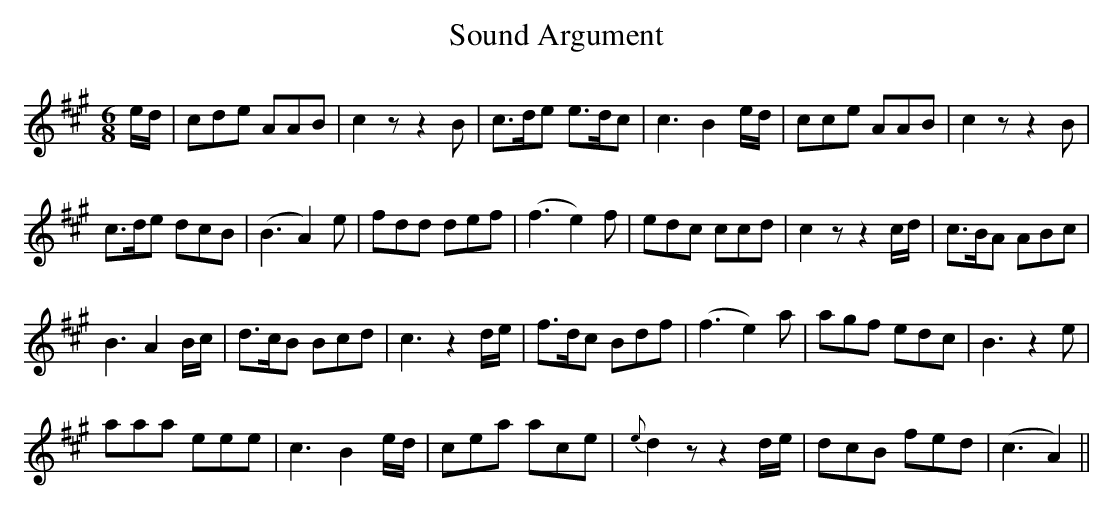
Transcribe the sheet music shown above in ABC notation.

X:1
T:Sound Argument
M:6/8
L:1/8
K:A
e/d/ | cde AAB | c2 z z2 B | c>de e>dc | c3 B2e/d/ | cce AAB | c2 z z2 B |
c>de dcB | (B3 A2)e | fdd def | (f3 e2)f | edc ccd | c2 z z2 c/d/ | c>BA ABc |
B3 A2 B/c/ | d>cB Bcd | c3 z2 d/e/ | f>dc Bdf | (f3e2)a | agf edc | B3 z2e |
aaa eee | c3B2e/d/ | cea ace | {e}d2 z z2 d/e/ | dcB fed | (c3A2) ||
